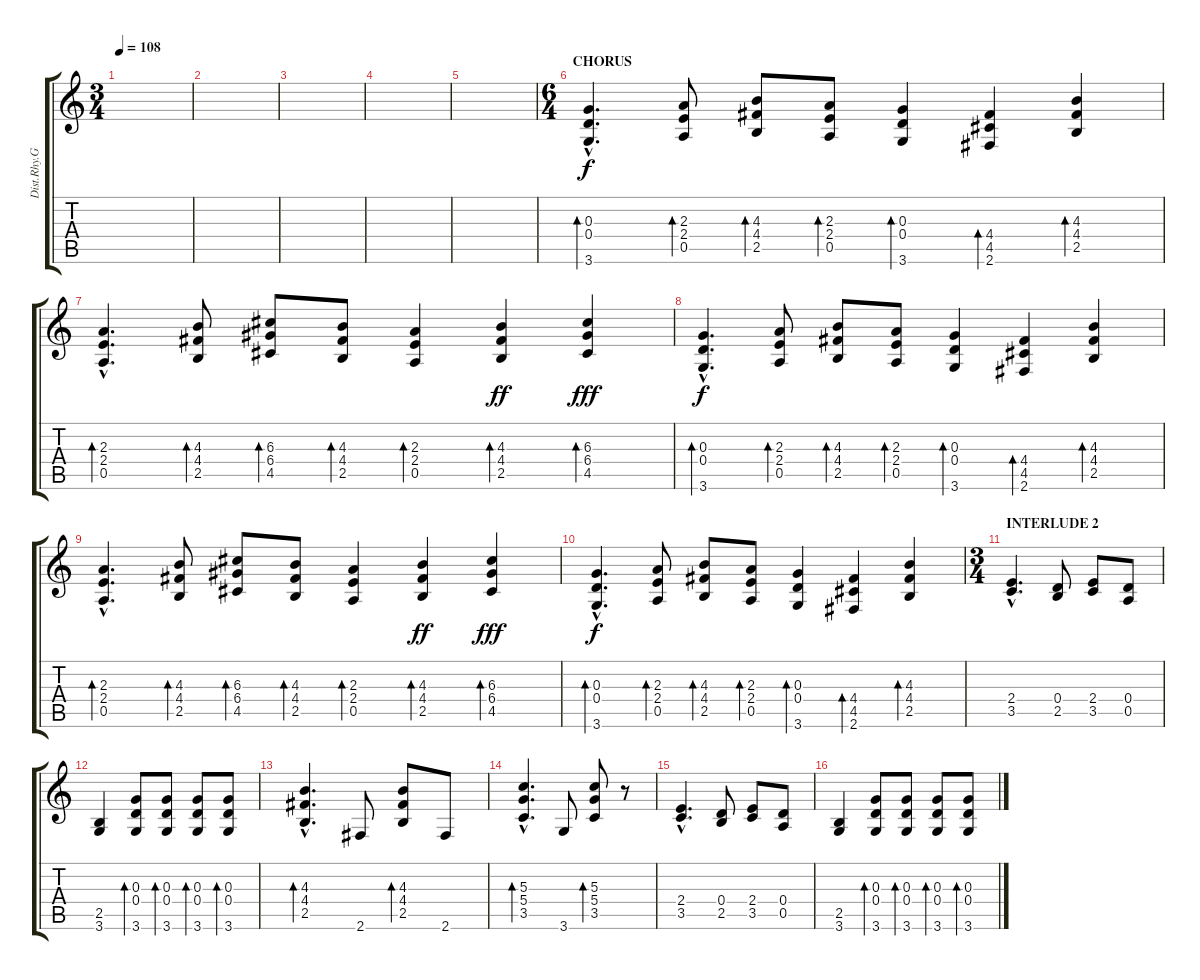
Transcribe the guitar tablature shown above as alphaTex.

\track ("Dist.Rhy.Gtr.1" "Dist.Rhy.G") {instrument distortionguitar}
\staff {score tabs}
\tuning (E4 B3 G3 D3 A2 E2) {hide}
\ts (3 4)
\tempo 108
\clef g2
\ks c
|
|
|
|
|
\ts (6 4)
\section ("" "CHORUS")
(0.3{hac} 0.4{hac} 3.6{hac}).4{d bd 60 volume 13} (2.3 2.4 0.5).8{bd 60} (4.3 4.4 2.5).8{bd 30} (2.3 2.4 0.5).8{bd 30} (0.3 0.4 3.6).4{bd 30} (4.4 4.5 2.6).4{bd 30} (4.3 4.4 2.5).4{bd 60} |
(2.3{hac} 2.4{hac} 0.5{hac}).4{d bd 60} (4.3 4.4 2.5).8{bd 30} (6.3 6.4 4.5).8{bd 30} (4.3 4.4 2.5).8{bd 30} (2.3 2.4 0.5).4{bd 30} (4.3 4.4 2.5).4{bd 60 dy ff} (6.3 6.4 4.5).4{bd 30 dy fff} |
(0.3{hac} 0.4{hac} 3.6{hac}).4{d bd 60 dy f} (2.3 2.4 0.5).8{bd 60} (4.3 4.4 2.5).8{bd 30} (2.3 2.4 0.5).8{bd 30} (0.3 0.4 3.6).4{bd 30} (4.4 4.5 2.6).4{bd 30} (4.3 4.4 2.5).4{bd 60} |
(2.3{hac} 2.4{hac} 0.5{hac}).4{d bd 60} (4.3 4.4 2.5).8{bd 30} (6.3 6.4 4.5).8{bd 30} (4.3 4.4 2.5).8{bd 30} (2.3 2.4 0.5).4{bd 30} (4.3 4.4 2.5).4{bd 60 dy ff} (6.3 6.4 4.5).4{bd 30 dy fff} |
(0.3{hac} 0.4{hac} 3.6{hac}).4{d bd 60 dy f} (2.3 2.4 0.5).8{bd 60} (4.3 4.4 2.5).8{bd 30} (2.3 2.4 0.5).8{bd 30} (0.3 0.4 3.6).4{bd 30} (4.4 4.5 2.6).4{bd 30} (4.3 4.4 2.5).4{bd 60} |
\ts (3 4)
\section ("" "INTERLUDE 2")
(2.4{hac} 3.5{hac}).4{d} (0.4 2.5).8 (2.4 3.5).8 (0.4 0.5).8 |
(2.5 3.6).4 (0.3 0.4 3.6).8{bd 30} (0.3 0.4 3.6).8{bd 30} (0.3 0.4 3.6).8{bd 30} (0.3 0.4 3.6).8{bd 30} |
(4.3{hac} 4.4{hac} 2.5{hac}).4{d bd 60} 2.6.8 (4.3 4.4 2.5).8{bd 30} 2.6.8 |
(5.3{hac} 5.4{hac} 3.5{hac}).4{d bd 60} 3.6.8 (5.3 5.4 3.5).8{bd 30} r.8 |
(2.4{hac} 3.5{hac}).4{d} (0.4 2.5).8 (2.4 3.5).8 (0.4 0.5).8 |
(2.5 3.6).4 (0.3 0.4 3.6).8{bd 30} (0.3 0.4 3.6).8{bd 30} (0.3 0.4 3.6).8{bd 30} (0.3 0.4 3.6).8{bd 30}
